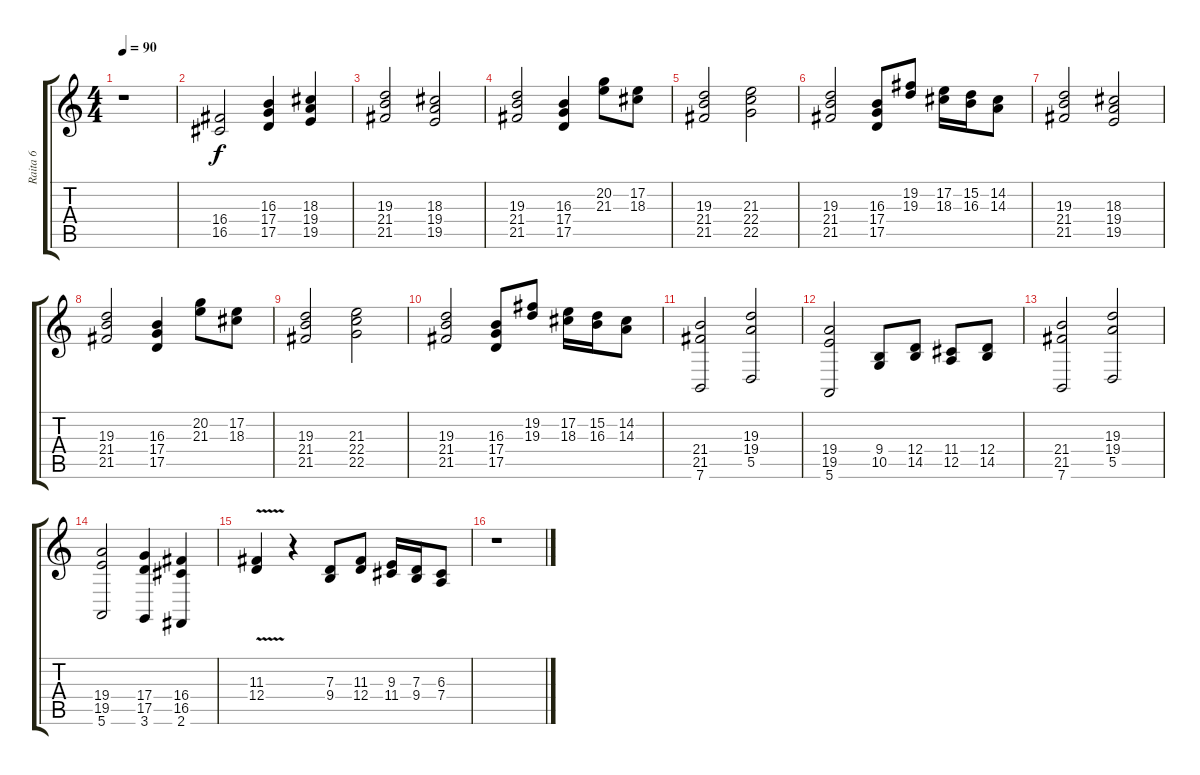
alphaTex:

\track ("Raita 6" "Raita 6") {instrument pad4choir}
\staff {score tabs}
\tuning (E4 B3 G3 D3 A2 E2) {hide}
\ts (4 4)
\tempo 90
\clef g2
\ks c
r.1{dy f} |
(16.4 16.5).2 (16.3 17.4 17.5).4 (18.3 19.4 19.5).4 |
(19.3 21.4 21.5).2 (18.3 19.4 19.5).2 |
(19.3 21.4 21.5).2 (16.3 17.4 17.5).4 (20.2 21.3).8 (17.2 18.3).8 |
(19.3 21.4 21.5).2 (21.3 22.4 22.5).2 |
(19.3 21.4 21.5).2 (16.3 17.4 17.5).8 (19.2 19.3).8 (17.2 18.3).16 (15.2 16.3).16 (14.2 14.3).8 |
(19.3 21.4 21.5).2 (18.3 19.4 19.5).2 |
(19.3 21.4 21.5).2 (16.3 17.4 17.5).4 (20.2 21.3).8 (17.2 18.3).8 |
(19.3 21.4 21.5).2 (21.3 22.4 22.5).2 |
(19.3 21.4 21.5).2 (16.3 17.4 17.5).8 (19.2 19.3).8 (17.2 18.3).16 (15.2 16.3).16 (14.2 14.3).8 |
(21.4 21.5 7.6).2 (19.3 19.4 5.5).2 |
(19.4 19.5 5.6).2 (9.4 10.5).8 (12.4 14.5).8 (11.4 12.5).8 (12.4 14.5).8 |
(21.4 21.5 7.6).2 (19.3 19.4 5.5).2 |
(19.4 19.5 5.6).2 (17.4 17.5 3.6).4 (16.4 16.5 2.6).4 |
(11.3{v} 12.4).4 r.4 (7.3 9.4).8 (11.3 12.4).8 (9.3 11.4).16 (7.3 9.4).16 (6.3 7.4).8 |
r.1
